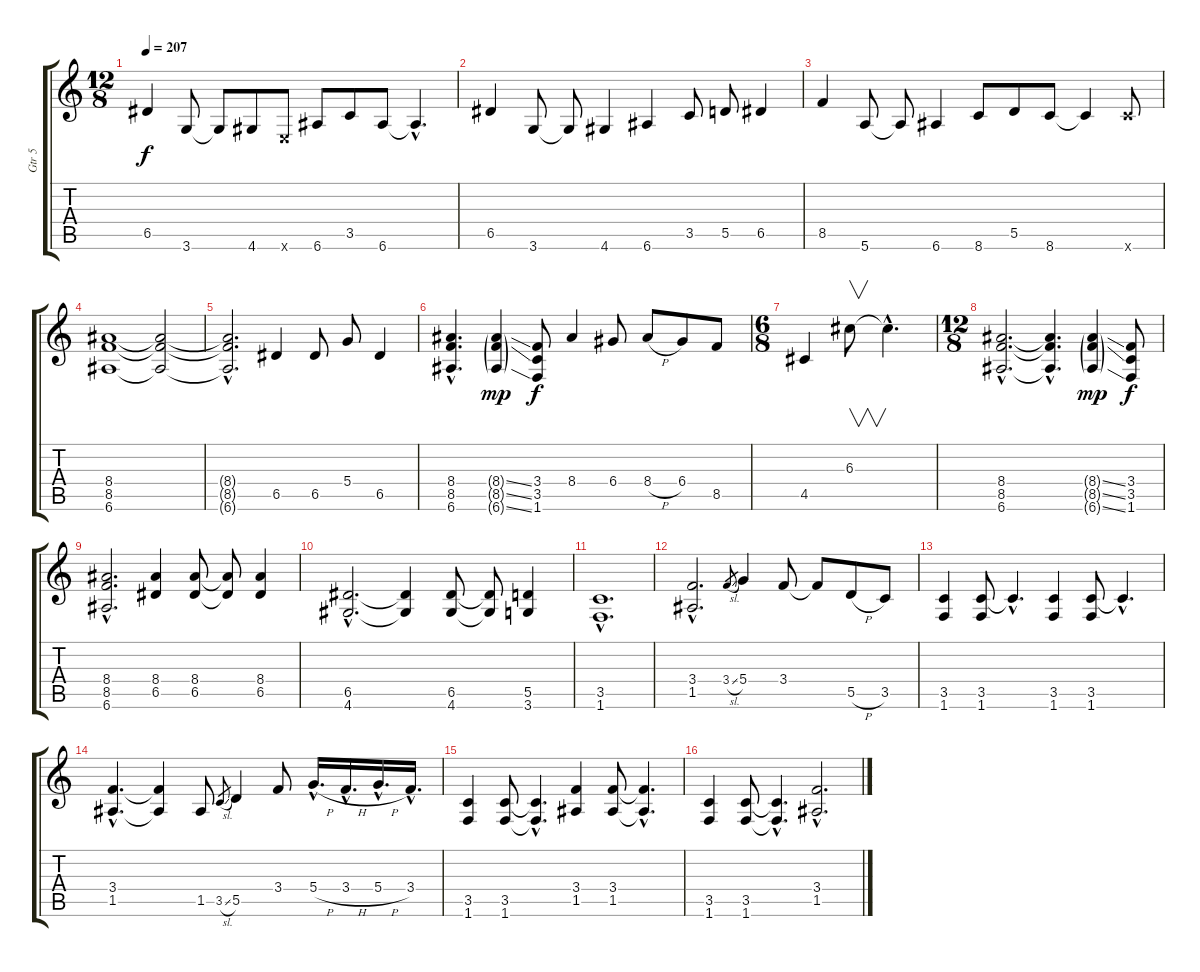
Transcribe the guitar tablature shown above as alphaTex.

\track ("Gtr 5" "Gtr 5") {instrument overdrivenguitar}
\staff {score tabs}
\tuning (E4 B3 G3 D3 A2 E2) {hide}
\ts (12 8)
\tempo 207
\clef g2
\ks c
6.5.4{dy f} 3.6.8 3.6{t}.8 4.6.8 0.6{x}.8 6.6.8 3.5.8 6.6.8 6.6{hac t}.4{d} |
6.5.4 3.6.8 3.6{t}.8 4.6.4 6.6.4 3.5.8 5.5.8 6.5.4 |
8.5.4 5.6.8 5.6{t}.8 6.6.4 8.6.8 5.5.8 8.6.8 8.6{t}.4 8.6{x}.8 |
(8.4 8.5 6.6).1 (8.4{t} 8.5{t} 6.6{t}).2 |
(8.4{hac t} 8.5{hac t} 6.6{hac t}).2{d} 6.5.4 6.5.8 5.4.8 6.5.4 |
(8.4{hac} 8.5{hac} 6.6{hac}).4{d} (8.4{ss g} 8.5{ss g} 6.6{ss g}).4{dy mp} (3.4 3.5 1.6).8{dy f} 8.4.4 6.4.8 8.4{h}.8 6.4.8 8.5.8 |
\ts (6 8)
4.5.4 6.3.8{v} 6.3{hac t}.4{d} |
\ts (12 8)
(8.4{hac} 8.5{hac} 6.6{hac}).2{d} (8.4{hac t} 8.5{hac t} 6.6{hac t}).4{d} (8.4{ss g} 8.5{ss g} 6.6{ss g}).4{dy mp} (3.4 3.5 1.6).8{dy f} |
(8.4{hac} 8.5{hac} 6.6{hac}).2{d} (8.4 6.5).4 (8.4 6.5).8 (8.4{t} 6.5{t}).8 (8.4 6.5).4 |
(6.5{hac} 4.6{hac}).2{d} (6.5{t} 4.6{t}).4 (6.5 4.6).8 (6.5{t} 4.6{t}).8 (5.5 3.6).4 |
(3.5{hac} 1.6{hac}).1{d} |
(3.4{hac} 1.5{hac}).2{d} 3.4{sl}.8{gr} 5.4.4 3.4.8 3.4{t}.8 5.5{h}.8 3.5.8 |
(3.5 1.6).4 (3.5 1.6).8 3.5{hac t}.4{d} (3.5 1.6).4 (3.5 1.6).8 3.5{hac t}.4{d} |
(3.4{hac} 1.5{hac}).4{d} (3.4{t} 1.5{t}).4 1.5.8 3.5{sl}.8{gr} 5.5.4 3.4.8 5.4{h hac}.16{d} 3.4{h hac}.16{d} 5.4{h hac}.16{d} 3.4{hac}.16{d} |
(3.5 1.6).4 (3.5 1.6).8 (3.5{hac t} 1.6{hac t}).4{d} (3.4 1.5).4 (3.4 1.5).8 (3.4{hac t} 1.5{hac t}).4{d} |
(3.5 1.6).4 (3.5 1.6).8 (3.5{hac t} 1.6{hac t}).4{d} (3.4{hac} 1.5{hac}).2{d}
